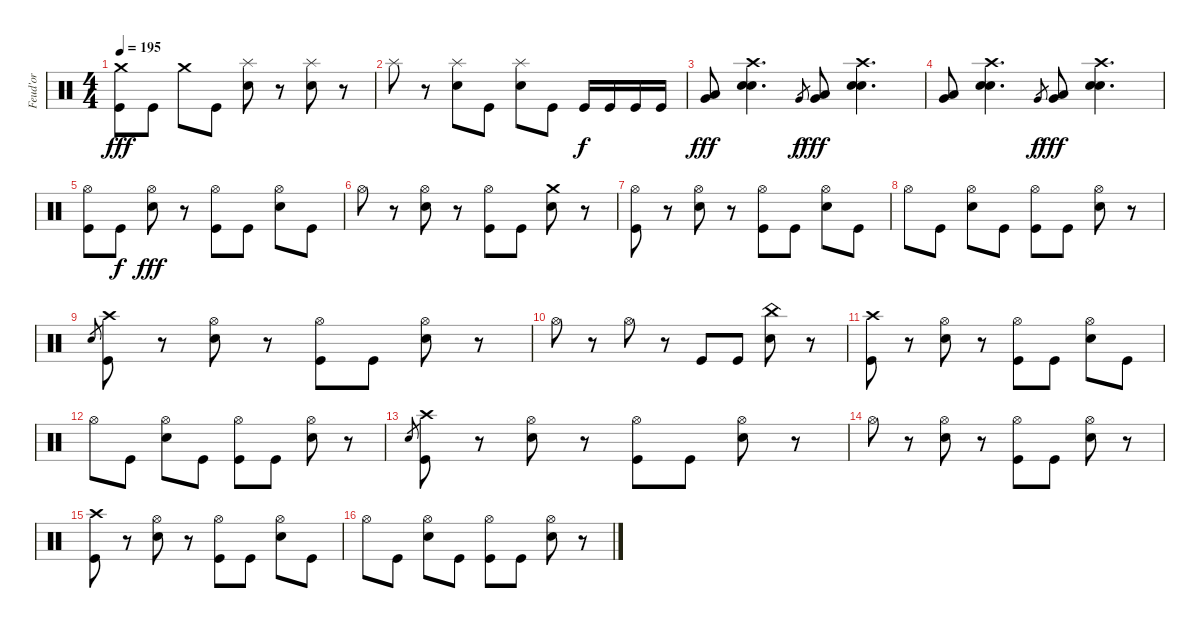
\track ("Feud'or" "Feud'or") {instrument percussion}
\staff {score}
\articulation defaults
\ts (4 4)
\tempo 195
\clef neutral
\ks c
("Crash medium (hit)" "Kick (hit)").8{dy fff} "Kick (hit)".8 "Crash medium (hit)".8 "Kick (hit)".8 ("Splash (hit)" "Snare (hit) 2").8 r.8 ("Splash (hit)" "Snare (hit) 2").8 r.8 |
"Splash (hit)".8 r.8 ("Splash (hit)" "Snare (hit) 2").8 "Kick (hit)".8 ("Splash (hit)" "Snare (hit) 2").8 "Kick (hit)".8 "Kick (hit)".16{dy f} "Kick (hit)".16 "Kick (hit)".16 "Kick (hit)".16 |
("Very Low Tom (hit)" "Low Tom (hit)").8{dy fff} ("Crash high (hit)" "Electric Snare (hit)" "Snare (hit) 2").4{d} "Very Low Tom (hit)".8{gr dy f} ("Low Floor Tom (hit)" "Very Low Tom (hit)").8{dy fff} ("Crash high (hit)" "Electric Snare (hit)" "Snare (hit) 2").4{d} |
("Very Low Tom (hit)" "Low Tom (hit)").8 ("Crash high (hit)" "Electric Snare (hit)" "Snare (hit) 2").4{d} "Very Low Tom (hit)".8{gr dy f} ("Low Floor Tom (hit)" "Very Low Tom (hit)").8{dy fff} ("Crash high (hit)" "Electric Snare (hit)" "Snare (hit) 2").4{d} |
("Hi-Hat (open)" "Kick (hit)").8 "Kick (hit)".8{dy f} ("Hi-Hat (open)" "Snare (hit) 2").8{dy fff} r.8 ("Hi-Hat (open)" "Kick (hit)").8 "Kick (hit)".8 ("Hi-Hat (open)" "Snare (hit) 2").8 "Kick (hit)".8 |
"Hi-Hat (open)".8 r.8 ("Hi-Hat (open)" "Snare (hit) 2").8 r.8 ("Hi-Hat (open)" "Kick (hit)").8 "Kick (hit)".8 ("Crash medium (hit)" "Snare (hit) 2").8 r.8 |
("Hi-Hat (open)" "Kick (hit)").8 r.8 ("Hi-Hat (open)" "Snare (hit) 2").8 r.8 ("Hi-Hat (open)" "Kick (hit)").8 "Kick (hit)".8 ("Hi-Hat (open)" "Snare (hit) 2").8 "Kick (hit)".8 |
"Hi-Hat (open)".8 "Kick (hit)".8 ("Hi-Hat (open)" "Snare (hit) 2").8 "Kick (hit)".8 ("Hi-Hat (open)" "Kick (hit)").8 "Kick (hit)".8 ("Hi-Hat (open)" "Snare (hit) 2").8 r.8 |
"Snare (hit) 2".8{gr} ("Crash high (hit)" "Kick (hit)").8 r.8 ("Hi-Hat (open)" "Snare (hit) 2").8 r.8 ("Hi-Hat (open)" "Kick (hit)").8 "Kick (hit)".8 ("Hi-Hat (open)" "Snare (hit) 2").8 r.8 |
"Hi-Hat (open)".8 r.8 "Hi-Hat (open)".8 r.8 "Kick (hit)".8 "Kick (hit)".8 ("China (hit)" "Snare (hit) 2").8 r.8 |
("Crash high (hit)" "Kick (hit)").8 r.8 ("Hi-Hat (open)" "Snare (hit) 2").8 r.8 ("Hi-Hat (open)" "Kick (hit)").8 "Kick (hit)".8 ("Hi-Hat (open)" "Snare (hit) 2").8 "Kick (hit)".8 |
"Hi-Hat (open)".8 "Kick (hit)".8 ("Hi-Hat (open)" "Snare (hit) 2").8 "Kick (hit)".8 ("Hi-Hat (open)" "Kick (hit)").8 "Kick (hit)".8 ("Hi-Hat (open)" "Snare (hit) 2").8 r.8 |
"Snare (hit) 2".8{gr} ("Crash high (hit)" "Kick (hit)").8 r.8 ("Hi-Hat (open)" "Snare (hit) 2").8 r.8 ("Hi-Hat (open)" "Kick (hit)").8 "Kick (hit)".8 ("Hi-Hat (open)" "Snare (hit) 2").8 r.8 |
"Hi-Hat (open)".8 r.8 ("Hi-Hat (open)" "Snare (hit) 2").8 r.8 ("Hi-Hat (open)" "Kick (hit)").8 "Kick (hit)".8 ("Hi-Hat (open)" "Snare (hit) 2").8 r.8 |
("Crash high (hit)" "Kick (hit)").8 r.8 ("Hi-Hat (open)" "Snare (hit) 2").8 r.8 ("Hi-Hat (open)" "Kick (hit)").8 "Kick (hit)".8 ("Hi-Hat (open)" "Snare (hit) 2").8 "Kick (hit)".8 |
"Hi-Hat (open)".8 "Kick (hit)".8 ("Hi-Hat (open)" "Snare (hit) 2").8 "Kick (hit)".8 ("Hi-Hat (open)" "Kick (hit)").8 "Kick (hit)".8 ("Hi-Hat (open)" "Snare (hit) 2").8 r.8
